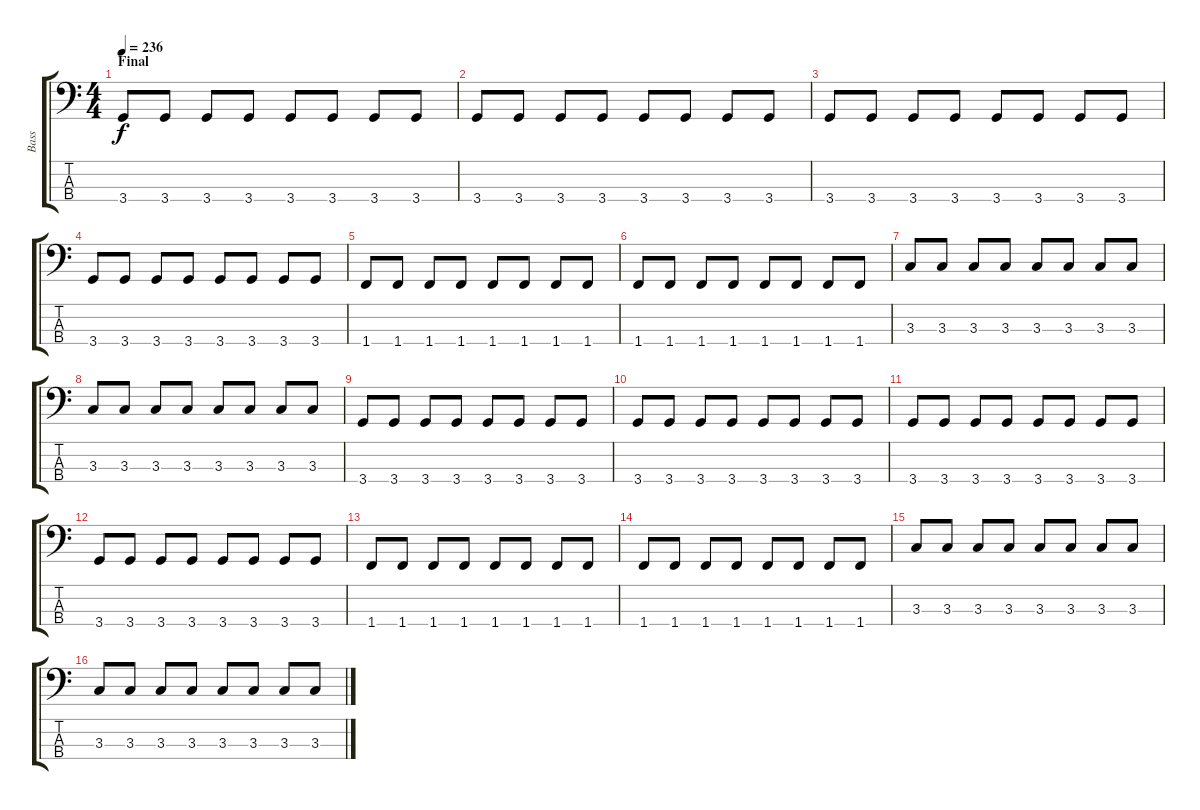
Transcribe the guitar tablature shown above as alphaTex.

\track ("Bass" "Bass") {instrument electricbassfinger}
\staff {score tabs}
\tuning (G2 D2 A1 E1) {hide}
\ts (4 4)
\section ("" "Final")
\tempo 236
\clef f4
\ks c
3.4.8{dy f} 3.4.8 3.4.8 3.4.8 3.4.8 3.4.8 3.4.8 3.4.8 |
3.4.8 3.4.8 3.4.8 3.4.8 3.4.8 3.4.8 3.4.8 3.4.8 |
3.4.8 3.4.8 3.4.8 3.4.8 3.4.8 3.4.8 3.4.8 3.4.8 |
3.4.8 3.4.8 3.4.8 3.4.8 3.4.8 3.4.8 3.4.8 3.4.8 |
1.4.8 1.4.8 1.4.8 1.4.8 1.4.8 1.4.8 1.4.8 1.4.8 |
1.4.8 1.4.8 1.4.8 1.4.8 1.4.8 1.4.8 1.4.8 1.4.8 |
3.3.8 3.3.8 3.3.8 3.3.8 3.3.8 3.3.8 3.3.8 3.3.8 |
3.3.8 3.3.8 3.3.8 3.3.8 3.3.8 3.3.8 3.3.8 3.3.8 |
3.4.8 3.4.8 3.4.8 3.4.8 3.4.8 3.4.8 3.4.8 3.4.8 |
3.4.8 3.4.8 3.4.8 3.4.8 3.4.8 3.4.8 3.4.8 3.4.8 |
3.4.8 3.4.8 3.4.8 3.4.8 3.4.8 3.4.8 3.4.8 3.4.8 |
3.4.8 3.4.8 3.4.8 3.4.8 3.4.8 3.4.8 3.4.8 3.4.8 |
1.4.8 1.4.8 1.4.8 1.4.8 1.4.8 1.4.8 1.4.8 1.4.8 |
1.4.8 1.4.8 1.4.8 1.4.8 1.4.8 1.4.8 1.4.8 1.4.8 |
3.3.8 3.3.8 3.3.8 3.3.8 3.3.8 3.3.8 3.3.8 3.3.8 |
3.3.8 3.3.8 3.3.8 3.3.8 3.3.8 3.3.8 3.3.8 3.3.8
